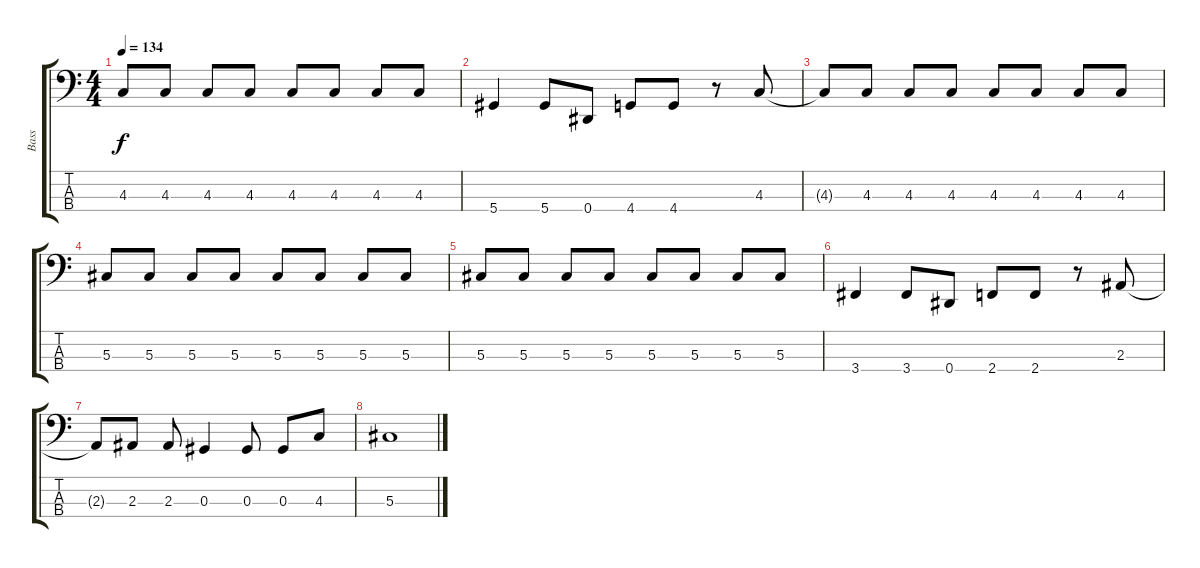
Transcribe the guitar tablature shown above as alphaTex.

\track ("Bass" "Bass") {instrument electricbassfinger}
\staff {score tabs}
\tuning (Gb2 Db2 Ab1 Eb1) {hide}
\ts (4 4)
\tempo 134
\clef f4
\ks c
4.3{t}.8{dy f} 4.3.8 4.3.8 4.3.8 4.3.8 4.3.8 4.3.8 4.3.8 |
5.4.4 5.4.8 0.4.8 4.4.8 4.4.8 r.8 4.3.8 |
4.3{t}.8 4.3.8 4.3.8 4.3.8 4.3.8 4.3.8 4.3.8 4.3.8 |
5.3.8 5.3.8 5.3.8 5.3.8 5.3.8 5.3.8 5.3.8 5.3.8 |
5.3.8 5.3.8 5.3.8 5.3.8 5.3.8 5.3.8 5.3.8 5.3.8 |
3.4.4 3.4.8 0.4.8 2.4.8 2.4.8 r.8 2.3.8 |
2.3{t}.8 2.3.8 2.3.8 0.3.4 0.3.8 0.3.8 4.3.8 |
5.3.1
